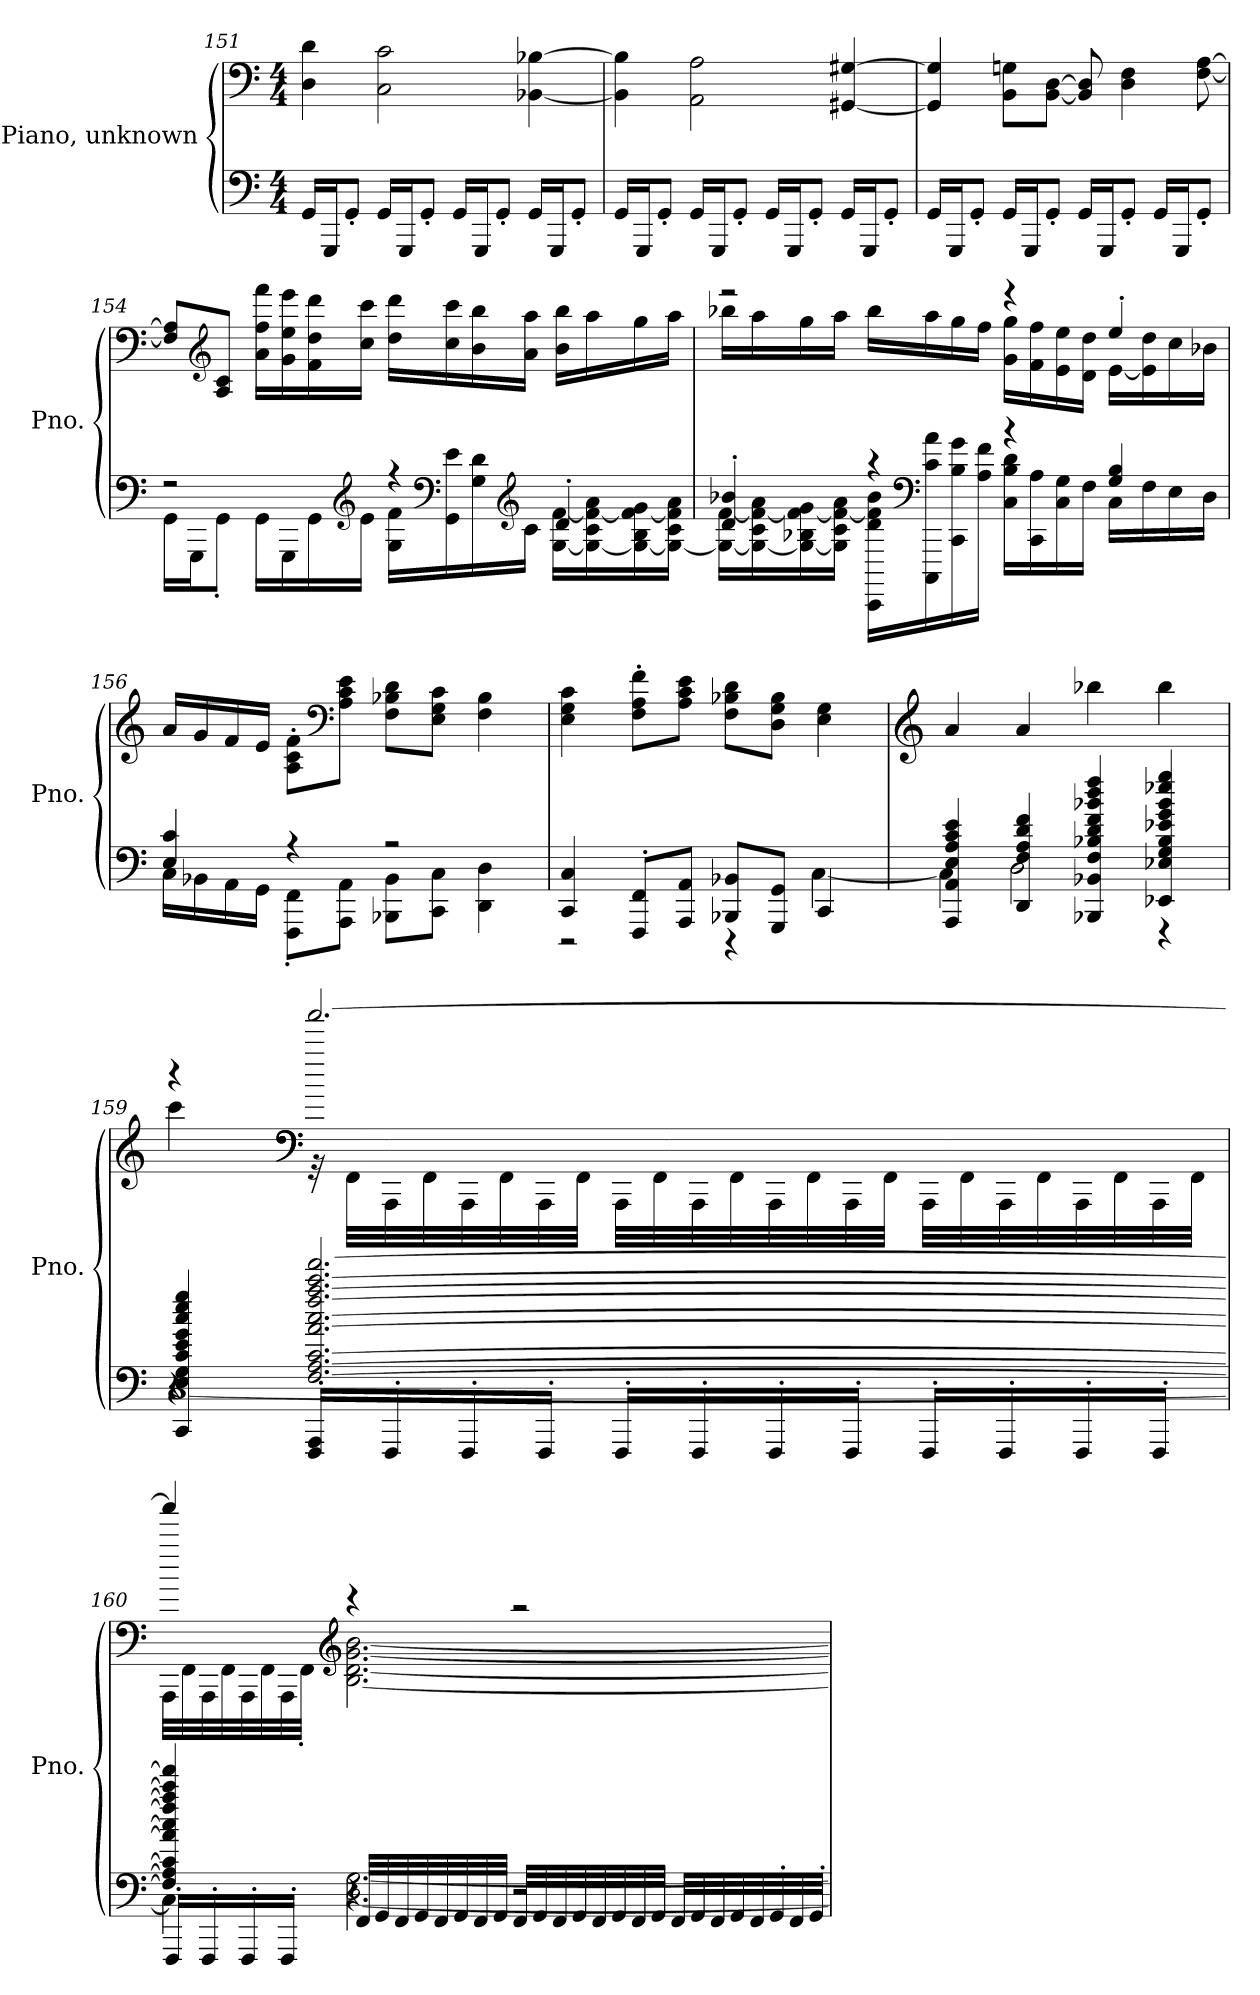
**kern	**kern
*part1	*part1
*staff2	*staff1
*I"Piano, unknown	*
*I'Pno.	*
*clefF4	*clefF4
*k[]	*k[]
*M4/4	*M4/4
=151	=151
16GG/LL	4D\ 4d\
16GGG/J	.
8GG'/J	.
16GG/LL	2C\ 2c\
16GGG/J	.
8GG'/J	.
16GG/LL	.
16GGG/J	.
8GG'/J	.
16GG/LL	[4BB-X\ [4B-X\
16GGG/J	.
8GG'/J	.
=152	=152
16GG/LL	4BB-\] 4B-\]
16GGG/J	.
8GG'/J	.
16GG/LL	2AA\ 2A\
16GGG/J	.
8GG'/J	.
16GG/LL	.
16GGG/J	.
8GG'/J	.
16GG/LL	[4GG#X/ [4G#X/
16GGG/J	.
8GG'/J	.
!!LO:LB:g=z
=153	=153
16GG/LL	4GG#/] 4G#/]
16GGG/J	.
8GG'/J	.
16GG/LL	8BB\ 8Gn\L
16GGG/J	.
8GG'/J	[8BB\ [8D\J
16GG/LL	8BB/] 8D/]
16GGG/J	.
8GG'/J	4D\ 4F\
16GG/LL	.
16GGG/J	.
8GG'/J	[8F\ [8A\
=154	=154
*^	*
2r	16GG\LL	8F/] 8A/]L
.	16GGG\J	.
*	*	*clefG2
.	8GG'\J	8A/ 8c/J
.	16GG\LL	16a\ 16ff\ 16fff\LL
.	16GGG\	16g\ 16ee\ 16eee\
.	16GG\	16f\ 16dd\ 16ddd\
*clefG2	*	*
.	16e\JJ	16cc\ 16ccc\JJ
4r	16G\ 16f\LL	16dd\ 16ddd\LL
*clefF4	*	*
.	16GG\ 16e\	16cc\ 16ccc\
.	16G\ 16d\	16b\ 16bb\
*clefG2	*	*
.	16c\JJ	16a\ 16aa\JJ
4d'/	[16G\ [16f\LL	16b\ 16bb\LL
.	16G\_ 16c\ 16f\_ 16a\	16aa\
.	16G\_ 16B\ 16f\_ 16g\	16gg\
.	16G\_ 16c\ 16f\] 16a\JJ	16aa\JJ
!!LO:LB:g=z
=155	=155	=155
*	*	*^
4d/' 4b-X/'	16G\_ [16f\LL	2r	16bb-X\LL
.	16G\_ 16c\ 16f\_ 16a\	.	16aa\
.	16G\_ 16B-X\ 16f\_ 16g\	.	16gg\
.	16G\] 16c\ 16f\_ 16a\JJ	.	16aa\JJ
4r	16CC\ 16d\ 16f\] 16b-\LL	.	16bb-\LL
*clefF4	*	*	*
.	16CCC\ 16c\ 16a\	.	16aa\
.	16CC\ 16B-\ 16g\	.	16gg\
.	16A\ 16f\JJ	.	16ff\JJ
4r	16C\ 16B-\ 16d\LL	4r	16g\ 16gg\LL
.	16CC\ 16A\	.	16f\ 16ff\
.	16C\ 16G\	.	16e\ 16ee\
.	16F\JJ	.	16d\ 16dd\JJ
4G/ 4B-/	16C\LL	4ee'/	[16e\LL
.	16F\	.	16e\] 16dd\
.	16E\	.	16cc\
.	16D\JJ	.	16b-X\JJ
*	*	*v	*v
=156	=156	=156
4E/ 4c/	16C\LL	16a/LL
.	16BB-X\	16g/
.	16AA\	16f/
.	16GG\JJ	16e/JJ
4r	8FFF\' 8FF\'L	8A\' 8c\' 8f\'L
*	*	*clefF4
.	8AAA\ 8AA\J	8A\ 8c\ 8e\J
2r	8BBB-X\ 8BB-\L	8F\ 8B-X\ 8d\L
.	8CC\ 8C\J	8E\ 8G\ 8c\J
.	4DD\ 4D\	4F\ 4B-\
!!LO:LB:g=z
=157	=157	=157
4CC/ 4C/	2r	4E\ 4G\ 4c\
8FFF/' 8FF/'L	.	8F\' 8A\' 8f\'L
8AAA/ 8AA/J	.	8A\ 8c\ 8e\J
8BBB-X/ 8BB-X/L	4r	8F\ 8B-X\ 8d\L
8GGG/ 8GG/J	.	8D\ 8G\ 8B-\J
4CC/	[4C\	4E\ 4G\
=158	=158	=158
*	*	*clefG2
4AAA/ 4AA/ 4E/ 4A/ 4c/ 4e/	4C\]	4a/
4DD/ 4F/ 4A/ 4d/ 4f/	2D\	4a/
4BBB-X/ 4BB-X/ 4F/ 4B-X/ 4d/ 4f/ 4b-X/ 4dd/ 4ff/	.	4bb-X\
4EE-X/ 4E-X/ 4G/ 4B-/ 4e-X/ 4g/ 4b-/ 4ee-X/ 4gg/	4r	4bb-\
=159	=159	=159
*	*^	*^
4r	[1C	4CC/ 4E/ 4G/ 4c/ 4e/ 4g/ 4cc/ 4ee/ 4gg/	4r	4ccc\
*	*	*	*clefF4	*
[2.F/ [2.A/ [2.c/ [2.a/ [2.cc/ [2.ff/ [2.aa/ [2.ccc/ [2.fff/	.	16FFF/' 16AAA/'LL	[2.aaa/	32r
.	.	.	.	32FF\LLL
.	.	16FFF'/	.	32AAA\
.	.	.	.	32FF\
.	.	16FFF'/	.	32AAA\
.	.	.	.	32FF\
.	.	16FFF'/JJ	.	32AAA\
.	.	.	.	32FF\JJJ
.	.	16FFF'/LL	.	32AAA\LLL
.	.	.	.	32FF\
.	.	16FFF'/	.	32AAA\
.	.	.	.	32FF\
.	.	16FFF'/	.	32AAA\
.	.	.	.	32FF\
.	.	16FFF'/JJ	.	32AAA\
.	.	.	.	32FF\JJJ
.	.	16FFF'/LL	.	32AAA\LLL
.	.	.	.	32FF\
.	.	16FFF'/	.	32AAA\
.	.	.	.	32FF\
.	.	16FFF'/	.	32AAA\
.	.	.	.	32FF\
.	.	16FFF'/JJ	.	32AAA\
.	.	.	.	32FF\JJJ
!!LO:LB:g=z	!!
=160	=160	=160	=160	=160
4F/] 4A/] 4c/] 4a/] 4cc/] 4ff/] 4aa/] 4ccc/] 4fff/]	4C\]	16FFF'/LL	4aaa/]	32AAA\LLL
.	.	.	.	32FF\
.	.	16FFF'/	.	32AAA\
.	.	.	.	32FF\
.	.	16FFF'/	.	32AAA\
.	.	.	.	32FF\
.	.	16FFF'/JJ	.	32AAA\
.	.	.	.	32FF'\JJJ
*	*	*	*clefG2	*
4r	[2.D\ [2.G\	32FF/LLL	4r	[2.B\ [2.d\ [2.g\ [2.b\
.	.	32GG/	.	.
.	.	32FF/	.	.
.	.	32GG/	.	.
.	.	32FF/	.	.
.	.	32GG/	.	.
.	.	32FF/	.	.
.	.	32GG/JJJ	.	.
2r	.	32FF/LLL	2r	.
.	.	32GG/	.	.
.	.	32FF/	.	.
.	.	32GG/	.	.
.	.	32FF/	.	.
.	.	32GG/	.	.
.	.	32FF/	.	.
.	.	32GG/JJJ	.	.
.	.	32FF/LLL	.	.
.	.	32GG/	.	.
.	.	32FF/	.	.
.	.	32GG/	.	.
.	.	32FF/	.	.
.	.	32GG'/	.	.
.	.	32FF/	.	.
.	.	32GG'/JJJ	.	.
*v	*v	*v	*	*
*	*v	*v
=	=
*-	*-
